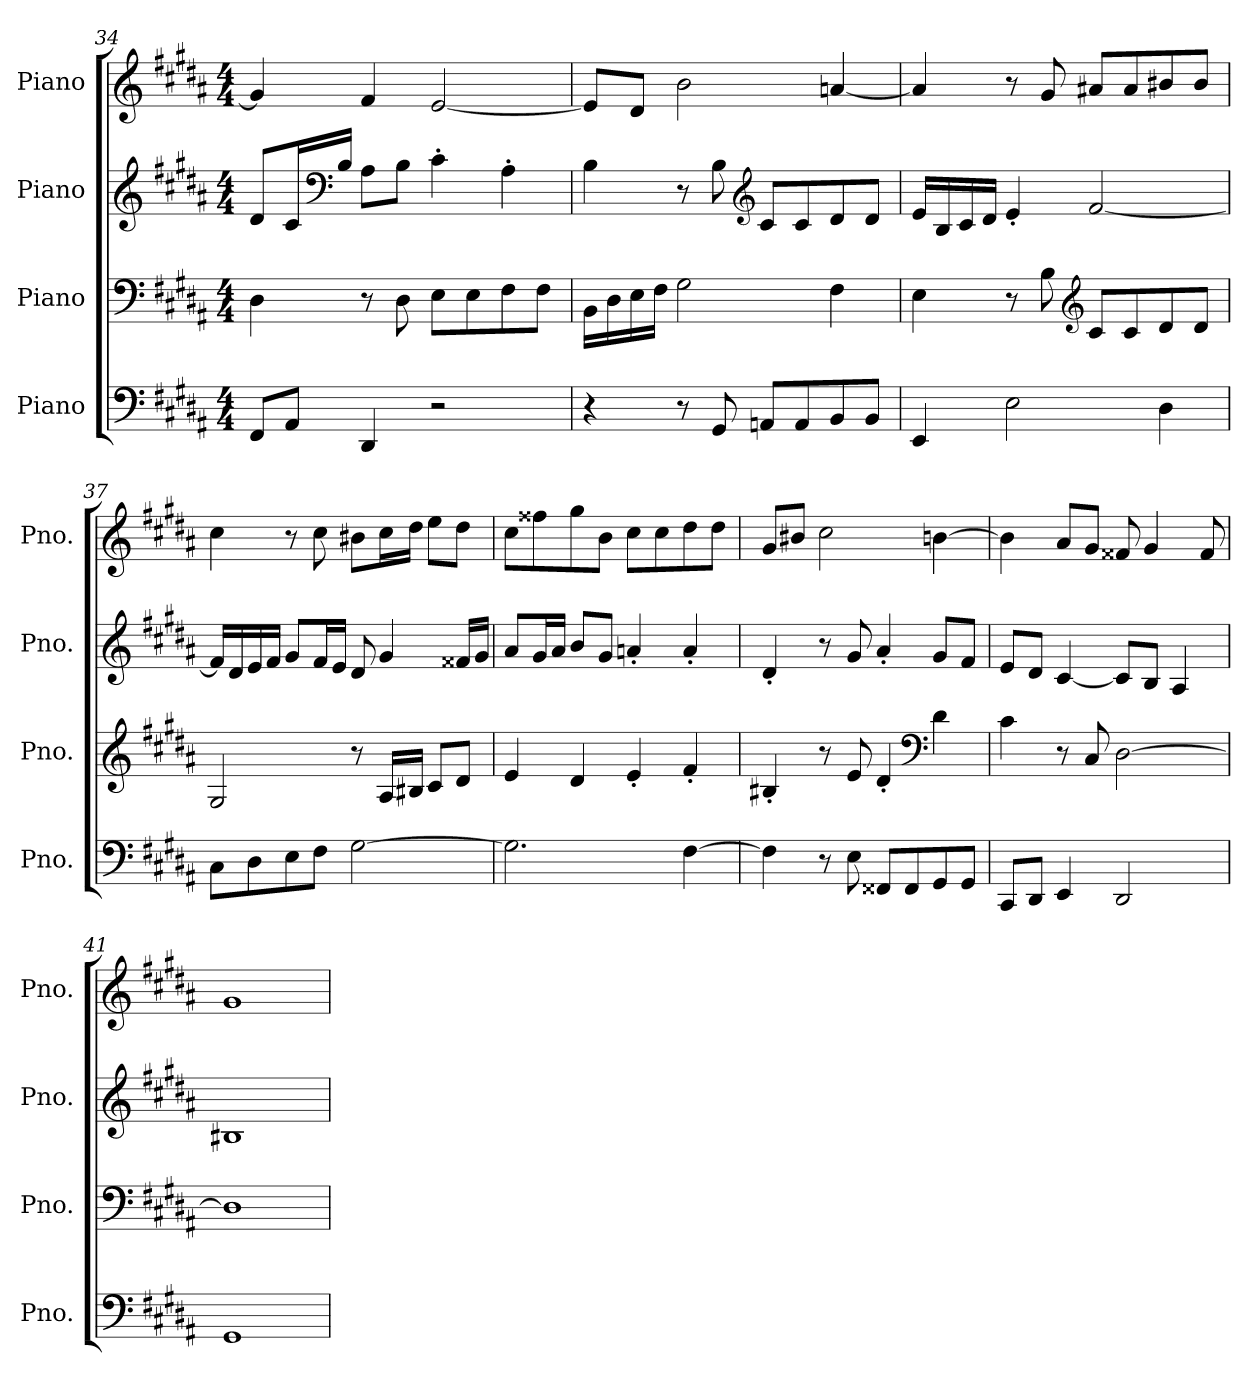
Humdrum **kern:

**kern	**kern	**kern	**kern
*part4	*part3	*part2	*part1
*staff4	*staff3	*staff2	*staff1
*I"Piano	*I"Piano	*I"Piano	*I"Piano
*I'Pno.	*I'Pno.	*I'Pno.	*I'Pno.
*clefF4	*clefF4	*clefG2	*clefG2
*k[f#c#g#d#a#]	*k[f#c#g#d#a#]	*k[f#c#g#d#a#]	*k[f#c#g#d#a#]
*M4/4	*M4/4	*M4/4	*M4/4
=34	=34	=34	=34
8FF#/L	4D#\	8d#/L	4g#/]
8AA#/J	.	16c#/L	.
*	*	*clefF4	*
.	.	16B/JJ	.
4DD#/	8r	8A#\L	4f#/
.	8D#\	8B\J	.
2r	8E\L	4c#'\	[2e/
.	8E\	.	.
.	8F#\	4A#'\	.
.	8F#\J	.	.
=35	=35	=35	=35
4r	16BB\LL	4B\	8e/L]
.	16D#\	.	.
.	16E\	.	8d#/J
.	16F#\JJ	.	.
8r	2G#\	8r	2b\
8GG#/	.	8B\	.
*	*	*clefG2	*
8AAn/L	.	8c#/L	.
8AA/	.	8c#/	.
8BB/	4F#\	8d#/	[4an/
8BB/J	.	8d#/J	.
!!LO:LB:g=z
=36	=36	=36	=36
4EE/	4E\	16e/LL	4a/]
.	.	16B/	.
.	.	16c#/	.
.	.	16d#/JJ	.
2E\	8r	4e'/	8r
.	8B\	.	8g#/
*	*clefG2	*	*
.	8c#/L	[2f#/	8a#X/L
.	8c#/	.	8a#/
4D#\	8d#/	.	8b#X/
.	8d#/J	.	8b#/J
=37	=37	=37	=37
8C#\L	2G#/	16f#/LL]	4cc#\
.	.	16d#/	.
8D#\	.	16e/	.
.	.	16f#/JJ	.
8E\	.	8g#/L	8r
8F#\J	.	16f#/L	8cc#\
.	.	16e/JJ	.
[2G#\	8r	8d#/	8b#X\L
.	16A#/LL	4g#/	16cc#\L
.	16B#X/JJ	.	16dd#\JJ
.	8c#/L	.	8ee\L
.	8d#/J	16f##X/LL	8dd#\J
.	.	16g#/JJ	.
=38	=38	=38	=38
2.G#\]	4e/	8a#/L	8cc#\L
.	.	16g#/L	8ff##X\
.	.	16a#/JJ	.
.	4d#/	8b/L	8gg#\
.	.	8g#/J	8b\J
.	4e'/	4an'/	8cc#\L
.	.	.	8cc#\
[4F#\	4f#'/	4a'/	8dd#\
.	.	.	8dd#\J
!!LO:LB:g=z
=39	=39	=39	=39
4F#\]	4B#X'/	4d#'/	8g#/L
.	.	.	8b#X/J
8r	8r	8r	2cc#\
8E\	8e/	8g#/	.
8FF##X/L	4d#'/	4a#'/	.
8FF##/	.	.	.
*	*clefF4	*	*
8GG#/	4d#\	8g#/L	[4bn\
8GG#/J	.	8f#/J	.
=40	=40	=40	=40
8CC#/L	4c#\	8e/L	4b\]
8DD#/J	.	8d#/J	.
*	*	*	*MM77
4EE/	8r	[4c#/	8a#/L
.	8C#/	.	8g#/J
*	*	*	*MM72
2DD#/	[2D#\	8c#/L]	8f##X/
*	*	*	*MM67
.	.	8B/J	4g#/
.	.	4A#/	.
*	*	*	*MM54
.	.	.	8f##/
=41	=41	=41	=41
*	*	*	*MM80
1GG#	1D#]	1B#X	1g#
=	=	=	=
*-	*-	*-	*-
